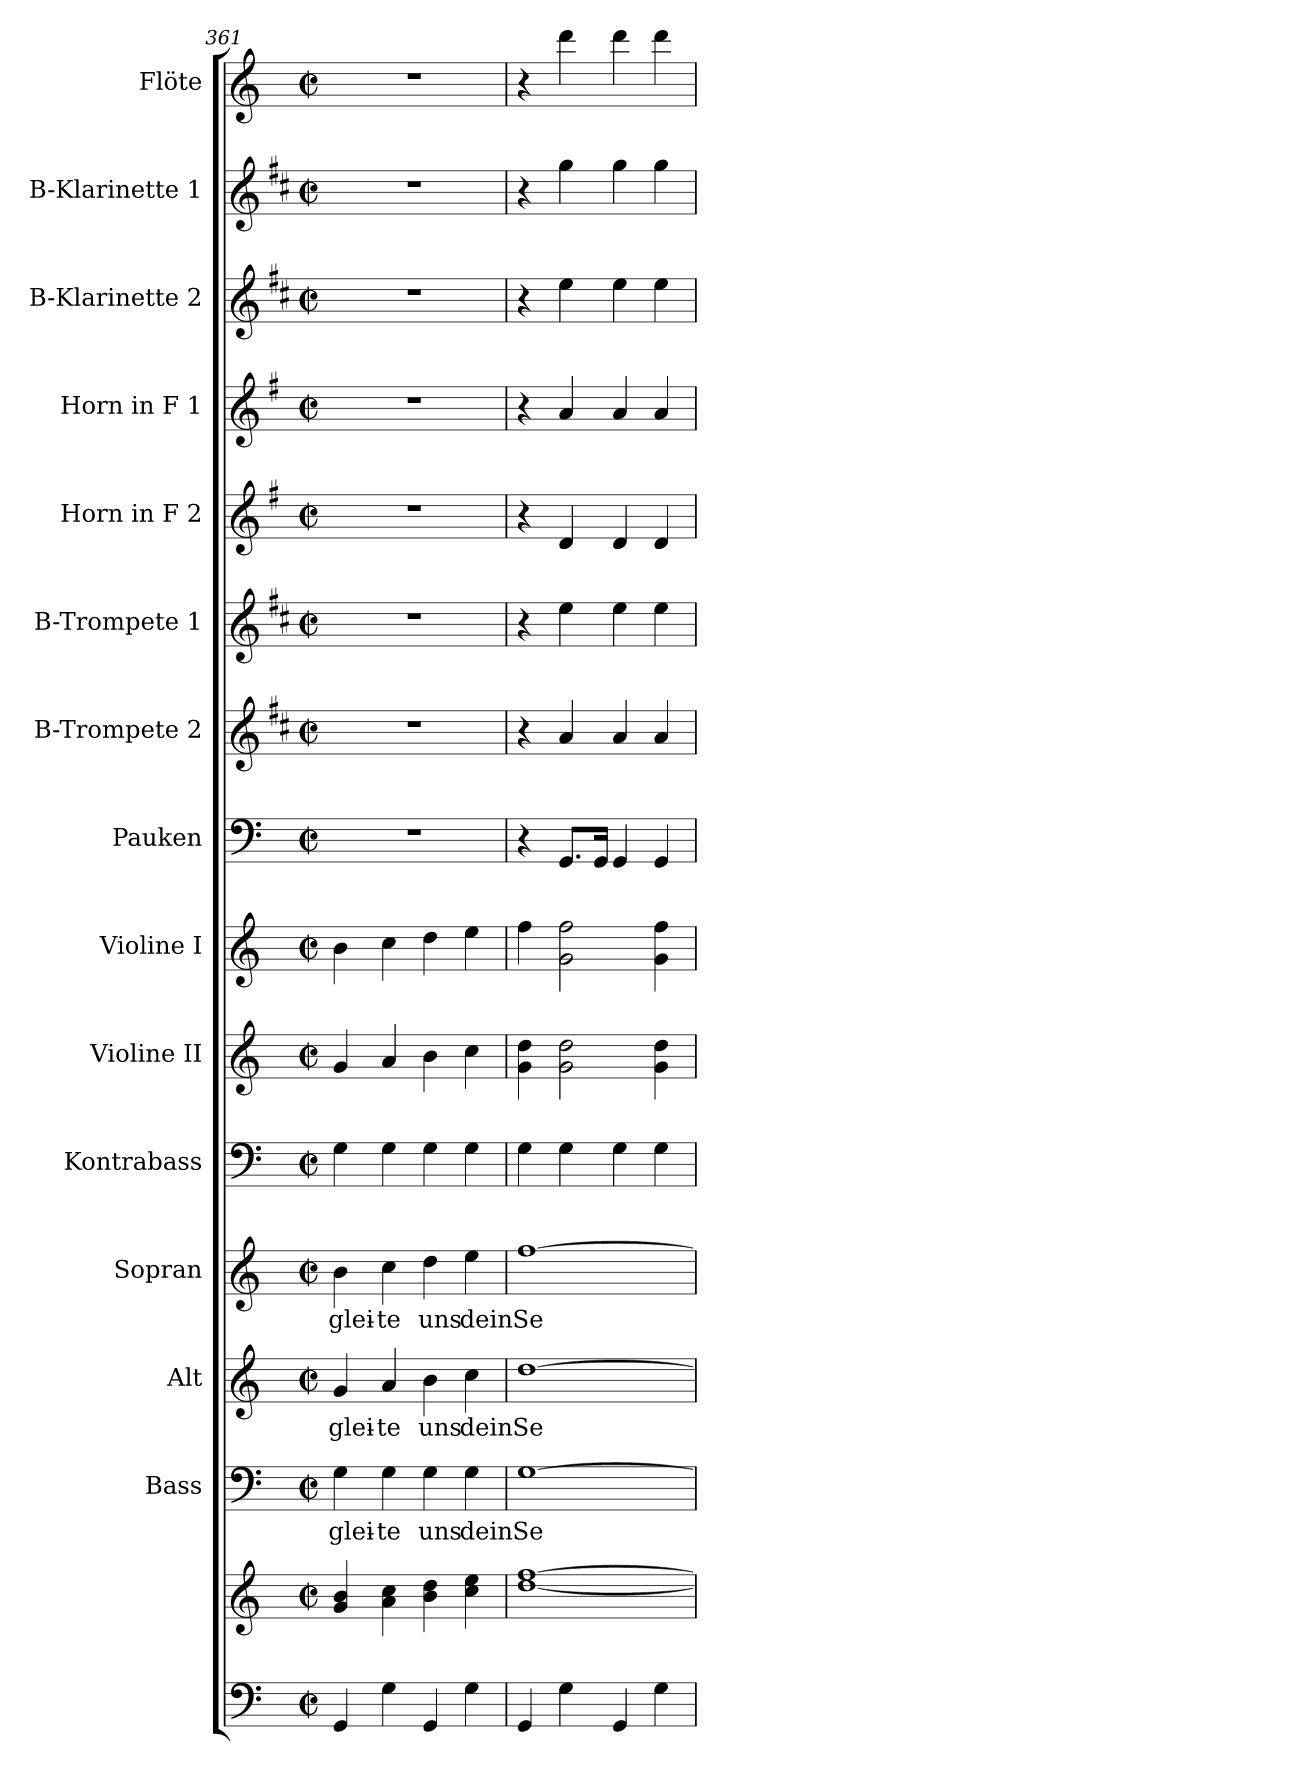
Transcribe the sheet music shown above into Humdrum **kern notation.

**kern	**kern	**kern	**text	**kern	**text	**kern	**text	**kern	**kern	**kern	**kern	**kern	**kern	**kern	**kern	**kern	**kern	**kern
*part15	*part15	*part14	*part14	*part13	*part13	*part12	*part12	*part11	*part10	*part9	*part8	*part7	*part6	*part5	*part4	*part3	*part2	*part1
*staff16	*staff15	*staff14	*staff14	*staff13	*staff13	*staff12	*staff12	*staff11	*staff10	*staff9	*staff8	*staff7	*staff6	*staff5	*staff4	*staff3	*staff2	*staff1
*	*	*I"Bass	*	*I"Alt	*	*I"Sopran	*	*I"Kontrabass	*I"Violine II	*I"Violine I	*I"Pauken	*I"B-Trompete 2	*I"B-Trompete 1	*I"Horn in F 2	*I"Horn in F 1	*I"B-Klarinette 2	*I"B-Klarinette 1	*I"Flöte
*	*	*I'B.	*	*I'A.	*	*I'S.	*	*I'Kb.	*I'Vl. II	*I'Vl. I	*I'Pk.	*I'B Trp. 2	*I'B Trp. 1	*	*	*I'B Kl. 2	*I'B Kl. 1	*I'Fl.
*clefF4	*clefG2	*clefF4	*	*clefG2	*	*clefG2	*	*clefF4	*clefG2	*clefG2	*clefF4	*clefG2	*clefG2	*clefG2	*clefG2	*clefG2	*clefG2	*clefG2
*	*	*	*	*	*	*	*	*ITrd7c12	*	*	*	*ITrd1c2	*ITrd1c2	*ITrd4c7	*ITrd4c7	*ITrd1c2	*ITrd1c2	*
*k[]	*k[]	*k[]	*	*k[]	*	*k[]	*	*k[]	*k[]	*k[]	*k[]	*k[]	*k[]	*k[]	*k[]	*k[]	*k[]	*k[]
*C:	*C:	*C:	*	*C:	*	*C:	*	*C:	*C:	*C:	*C:	*C:	*C:	*C:	*C:	*C:	*C:	*C:
*M2/2	*M2/2	*M2/2	*	*M2/2	*	*M2/2	*	*M2/2	*M2/2	*M2/2	*M2/2	*M2/2	*M2/2	*M2/2	*M2/2	*M2/2	*M2/2	*M2/2
*met(c|)	*met(c|)	*met(c|)	*	*met(c|)	*	*met(c|)	*	*met(c|)	*met(c|)	*met(c|)	*met(c|)	*met(c|)	*met(c|)	*met(c|)	*met(c|)	*met(c|)	*met(c|)	*met(c|)
=361	=361	=361	=361	=361	=361	=361	=361	=361	=361	=361	=361	=361	=361	=361	=361	=361	=361	=361
!	!	!	!LO:LY:b	!	!LO:LY:b	!	!LO:LY:b	!	!	!	!	!	!	!	!	!	!	!
4GG/	4g/ 4b/	4G\	-glei-	4g/	-glei-	4b\	-glei-	4GG\	4g/	4b\	1r	1r	1r	1r	1r	1r	1r	1r
!	!	!	!LO:LY:b	!	!LO:LY:b	!	!LO:LY:b	!	!	!	!	!	!	!	!	!	!	!
4G\	4a\ 4cc\	4G\	-te	4a/	-te	4cc\	-te	4GG\	4a/	4cc\	.	.	.	.	.	.	.	.
!	!	!	!LO:LY:b	!	!LO:LY:b	!	!LO:LY:b	!	!	!	!	!	!	!	!	!	!	!
4GG/	4b\ 4dd\	4G\	uns	4b\	uns	4dd\	uns	4GG\	4b\	4dd\	.	.	.	.	.	.	.	.
!	!	!	!LO:LY:b	!	!LO:LY:b	!	!LO:LY:b	!	!	!	!	!	!	!	!	!	!	!
4G\	4cc\ 4ee\	4G\	dein	4cc\	dein	4ee\	dein	4GG\	4cc\	4ee\	.	.	.	.	.	.	.	.
=362	=362	=362	=362	=362	=362	=362	=362	=362	=362	=362	=362	=362	=362	=362	=362	=362	=362	=362
!	!	!	!LO:LY:b	!	!LO:LY:b	!	!LO:LY:b	!	!	!	!	!	!	!	!	!	!	!
4GG/	[1dd [1ff	[1G	Se-	[1dd	Se-	[1ff	Se-	4GG\	4g\ 4dd\	4ff\	4r	4r	4r	4r	4r	4r	4r	4r
4G\	.	.	.	.	.	.	.	4GG\	2g\ 2dd\	2g\ 2ff\	8.GG/L	4g/	4dd\	4G/	4d/	4dd\	4ff\	4ddd\
.	.	.	.	.	.	.	.	.	.	.	16GG/Jk	.	.	.	.	.	.	.
4GG/	.	.	.	.	.	.	.	4GG\	.	.	4GG/	4g/	4dd\	4G/	4d/	4dd\	4ff\	4ddd\
4G\	.	.	.	.	.	.	.	4GG\	4g\ 4dd\	4g\ 4ff\	4GG/	4g/	4dd\	4G/	4d/	4dd\	4ff\	4ddd\
=	=	=	=	=	=	=	=	=	=	=	=	=	=	=	=	=	=	=
*-	*-	*-	*-	*-	*-	*-	*-	*-	*-	*-	*-	*-	*-	*-	*-	*-	*-	*-
